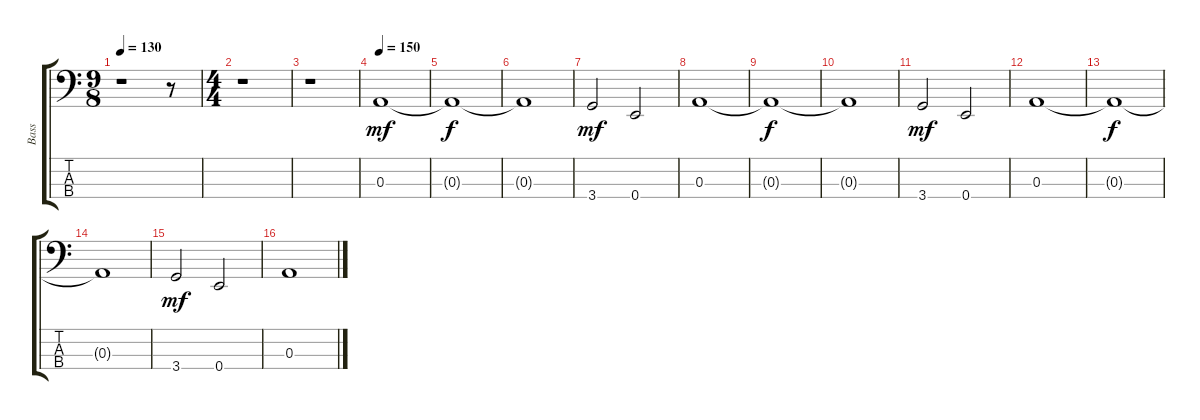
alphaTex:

\track ("Bass" "Bass") {instrument slapbass2}
\staff {score tabs}
\tuning (G2 D2 A1 E1) {hide}
\ts (9 8)
\tempo 130
\clef f4
\ks c
r.1{dy mf} r.8 |
\ts (4 4)
r.1 |
r.1 |
\tempo 150
0.3.1 |
0.3{t}.1{dy f} |
0.3{t}.1 |
3.4.2{dy mf} 0.4.2 |
0.3.1 |
0.3{t}.1{dy f} |
0.3{t}.1 |
3.4.2{dy mf} 0.4.2 |
0.3.1 |
0.3{t}.1{dy f} |
0.3{t}.1 |
3.4.2{dy mf} 0.4.2 |
0.3.1
